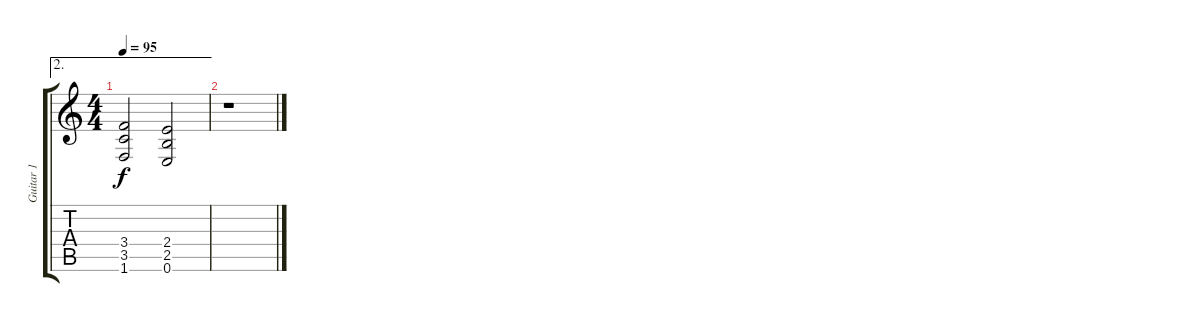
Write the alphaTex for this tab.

\track ("Guitar 1" "Guitar 1") {instrument distortionguitar}
\staff {score tabs}
\tuning (E4 B3 G3 D3 A2 E2) {hide}
\ae 2
\ts (4 4)
\tempo 95
\clef g2
\ks c
(3.4 3.5 1.6).2{dy f} (2.4 2.5 0.6).2 |
r.1
